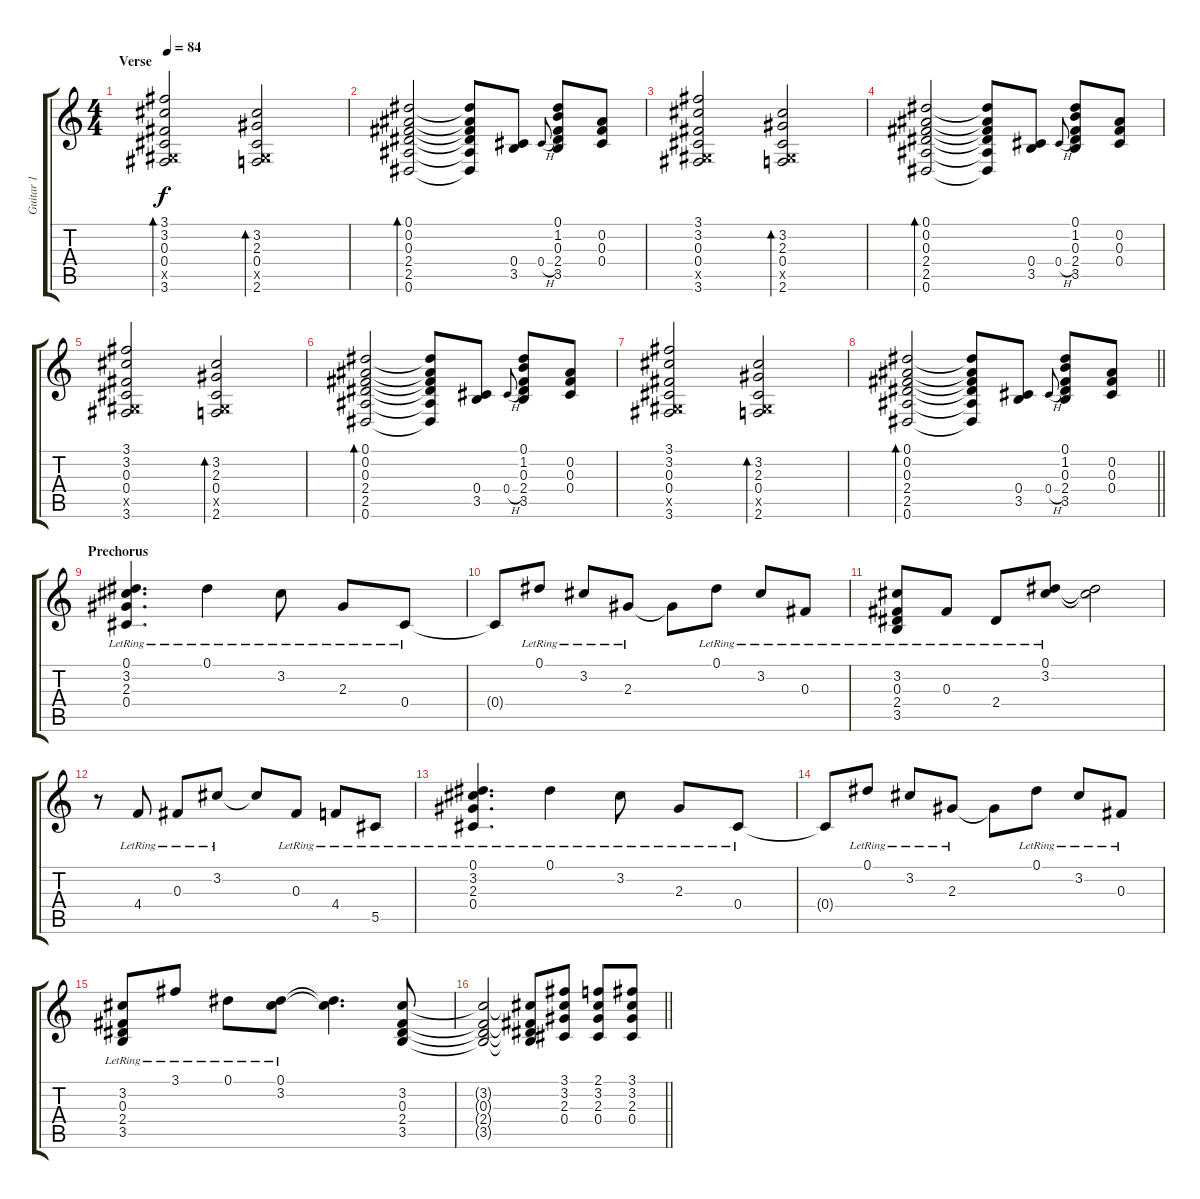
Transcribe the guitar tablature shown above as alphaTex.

\track ("Guitar 1" "Guitar 1") {instrument electricguitarclean}
\staff {score tabs}
\tuning (Eb4 Bb3 Gb3 Db3 Ab2 Eb2) {hide}
\ts (4 4)
\section ("" "Verse")
\tempo 84
\clef g2
\ks c
(3.1 3.2 0.3 0.4 0.5{x} 3.6).2{bd 120 dy f} (3.2 2.3 0.4 0.5{x} 2.6).2{bd 120} |
(0.1 0.2 0.3 2.4 2.5 0.6).2{bd 120} (0.1{t} 0.2{t} 0.3{t} 2.4{t} 2.5{t} 0.6{t}).8 (0.4 3.5).8 0.4{h}.8{gr onbeat} (0.1 1.2 0.3 2.4 3.5).8 (0.2 0.3 0.4).8 |
(3.1 3.2 0.3 0.4 0.5{x} 3.6).2 (3.2 2.3 0.4 0.5{x} 2.6).2{bd 120} |
(0.1 0.2 0.3 2.4 2.5 0.6).2{bd 120} (0.1{t} 0.2{t} 0.3{t} 2.4{t} 2.5{t} 0.6{t}).8 (0.4 3.5).8 0.4{h}.8{gr onbeat} (0.1 1.2 0.3 2.4 3.5).8 (0.2 0.3 0.4).8 |
(3.1 3.2 0.3 0.4 0.5{x} 3.6).2 (3.2 2.3 0.4 0.5{x} 2.6).2{bd 120} |
(0.1 0.2 0.3 2.4 2.5 0.6).2{bd 120} (0.1{t} 0.2{t} 0.3{t} 2.4{t} 2.5{t} 0.6{t}).8 (0.4 3.5).8 0.4{h}.8{gr onbeat} (0.1 1.2 0.3 2.4 3.5).8 (0.2 0.3 0.4).8 |
(3.1 3.2 0.3 0.4 0.5{x} 3.6).2 (3.2 2.3 0.4 0.5{x} 2.6).2{bd 120} |
\barLineRight lightlight
(0.1 0.2 0.3 2.4 2.5 0.6).2{bd 120} (0.1{t} 0.2{t} 0.3{t} 2.4{t} 2.5{t} 0.6{t}).8 (0.4 3.5).8 0.4{h}.8{gr onbeat} (0.1 1.2 0.3 2.4 3.5).8 (0.2 0.3 0.4).8 |
\section ("" "Prechorus")
(0.1{lr} 3.2{lr} 2.3{lr} 0.4{lr}).4{d} 0.1{lr}.4 3.2{lr}.8 2.3{lr}.8 0.4{lr}.8 |
0.4{t}.8 0.1{lr}.8 3.2{lr}.8 2.3{lr}.8 2.3{t}.8 0.1{lr}.8 3.2{lr}.8 0.3{lr}.8 |
(3.2{lr} 0.3{lr} 2.4{lr} 3.5{lr}).8 0.3{lr}.8 2.4{lr}.8 (0.1{lr} 3.2{lr}).8 (0.1{t} 3.2{t}).2 |
r.8 4.4{lr}.8 0.3{lr}.8 3.2{lr}.8 3.2{t}.8 0.3{lr}.8 4.4{lr}.8 5.5{lr}.8 |
(0.1{lr} 3.2{lr} 2.3{lr} 0.4{lr}).4{d} 0.1{lr}.4 3.2{lr}.8 2.3{lr}.8 0.4{lr}.8 |
0.4{t}.8 0.1{lr}.8 3.2{lr}.8 2.3{lr}.8 2.3{t}.8 0.1{lr}.8 3.2{lr}.8 0.3{lr}.8 |
(3.2{lr} 0.3{lr} 2.4{lr} 3.5{lr}).8 3.1{lr}.8 0.1{lr}.8 (0.1{lr} 3.2{lr}).8 (0.1{t} 3.2{t}).4{d} (3.2 0.3 2.4 3.5).8 |
\barLineRight lightlight
(3.2{t} 0.3{t} 2.4{t} 3.5{t}).2 (3.2{t} 0.3{t} 2.4{t} 3.5{t}).8 (3.1 3.2 2.3 0.4).8 (2.1 3.2 2.3 0.4).8 (3.1 3.2 2.3 0.4).8
